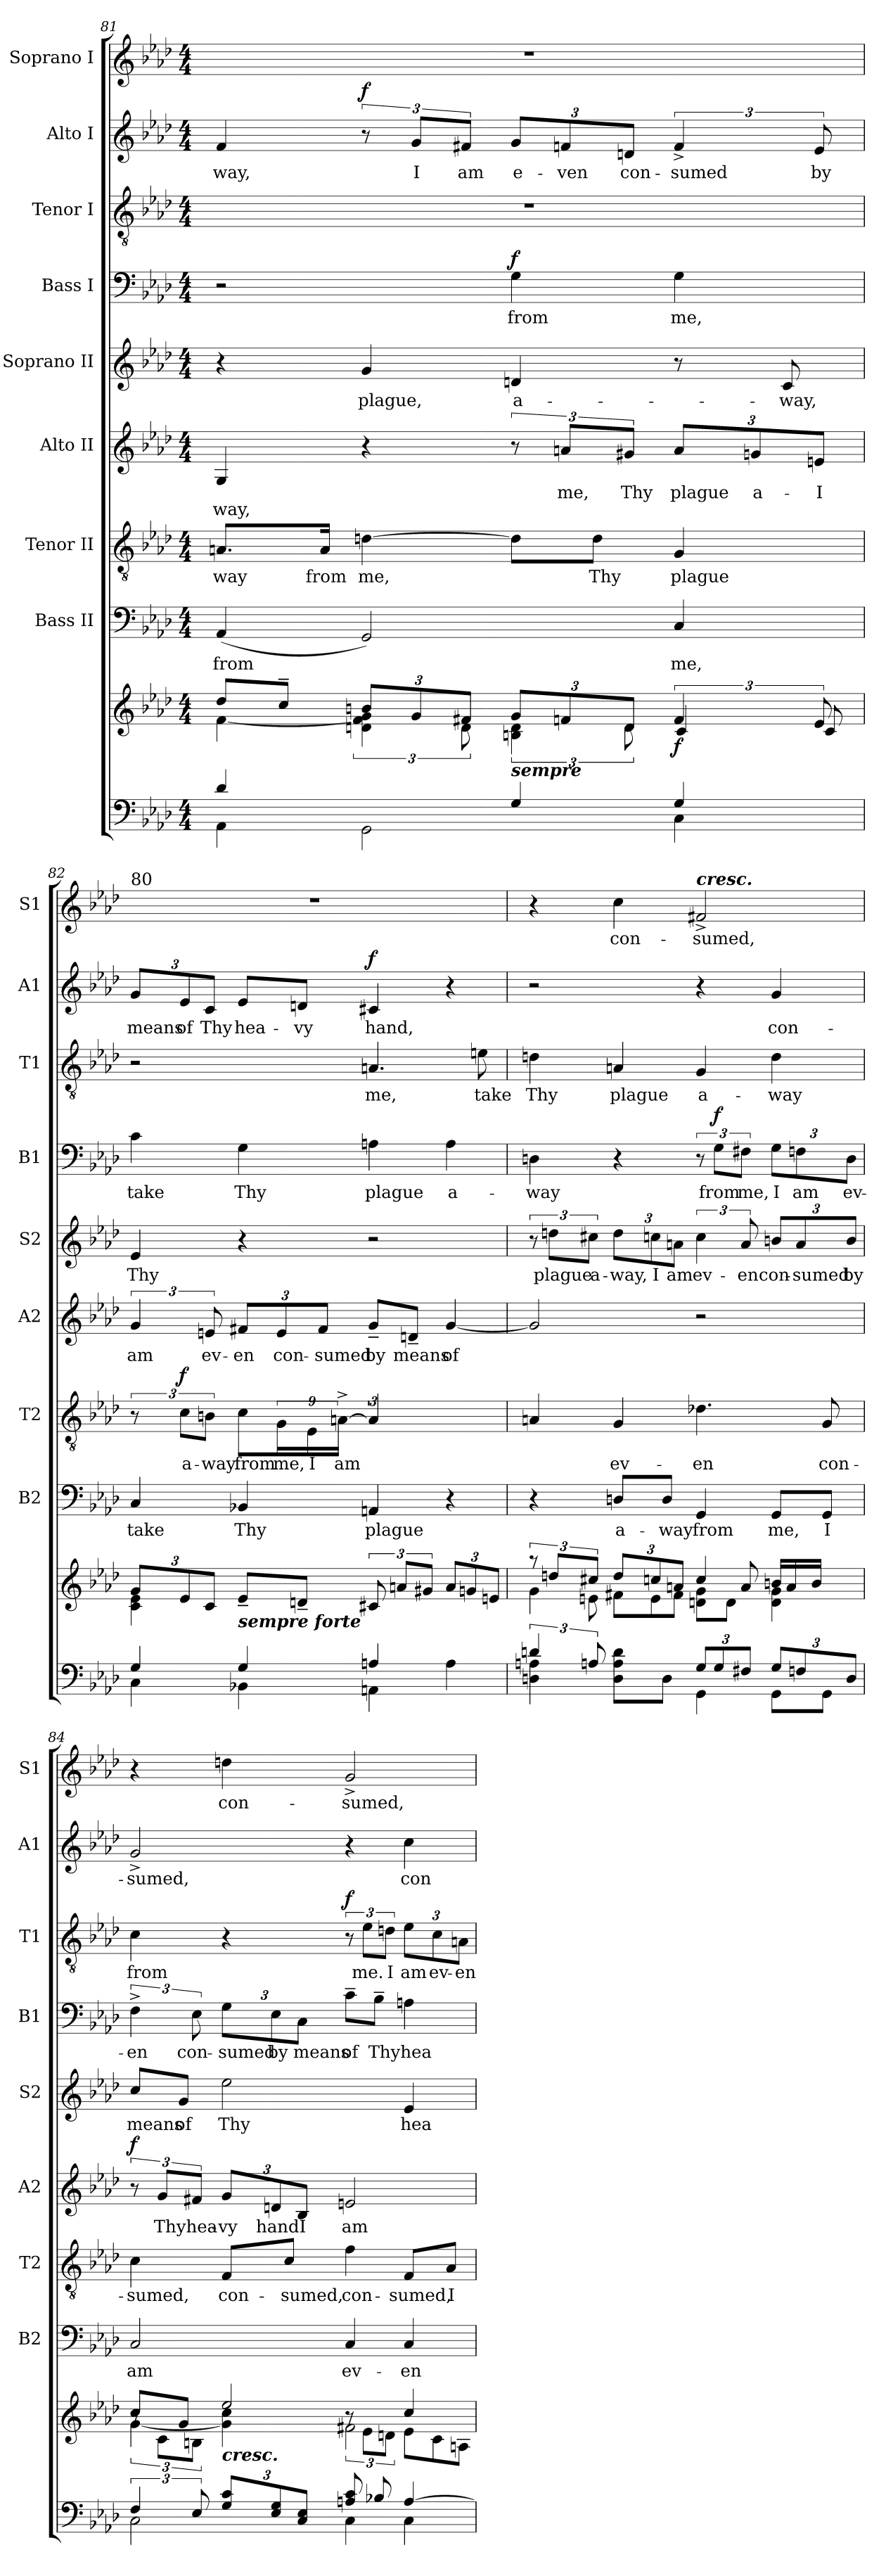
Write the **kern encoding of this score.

**kern	**kern	**dynam	**kern	**text	**kern	**text	**dynam	**kern	**text	**text	**dynam	**kern	**text	**kern	**text	**dynam	**kern	**text	**dynam	**kern	**text	**dynam	**kern	**text
*part10	*part9	*part9	*part8	*part8	*part7	*part7	*part7	*part6	*part6	*part6	*part6	*part5	*part5	*part4	*part4	*part4	*part3	*part3	*part3	*part2	*part2	*part2	*part1	*part1
*staff10	*staff9	*staff9	*staff8	*staff8	*staff7	*staff7	*staff7	*staff6	*staff6	*staff6	*staff6	*staff5	*staff5	*staff4	*staff4	*staff4	*staff3	*staff3	*staff3	*staff2	*staff2	*staff2	*staff1	*staff1
*	*	*	*I"Bass II	*	*I"Tenor II	*	*	*I"Alto II	*	*	*	*I"Soprano II	*	*I"Bass I	*	*	*I"Tenor I	*	*	*I"Alto I	*	*	*I"Soprano I	*
*	*	*	*I'B2	*	*I'T2	*	*	*I'A2	*	*	*	*I'S2	*	*I'B1	*	*	*I'T1	*	*	*I'A1	*	*	*I'S1	*
!!LO:PB:g=z
*clefF4	*clefG2	*	*clefF4	*	*clefGv2	*	*	*clefG2	*	*	*	*clefG2	*	*clefF4	*	*	*clefGv2	*	*	*clefG2	*	*	*clefG2	*
*k[b-e-a-d-]	*k[b-e-a-d-]	*	*k[b-e-a-d-]	*	*k[b-e-a-d-]	*	*	*k[b-e-a-d-]	*	*	*	*k[b-e-a-d-]	*	*k[b-e-a-d-]	*	*	*k[b-e-a-d-]	*	*	*k[b-e-a-d-]	*	*	*k[b-e-a-d-]	*
*A-:	*A-:	*	*A-:	*	*A-:	*	*	*A-:	*	*	*	*A-:	*	*A-:	*	*	*A-:	*	*	*A-:	*	*	*A-:	*
*M4/4	*M4/4	*	*M4/4	*	*M4/4	*	*	*M4/4	*	*	*	*M4/4	*	*M4/4	*	*	*M4/4	*	*	*M4/4	*	*	*M4/4	*
=81	=81	=81	=81	=81	=81	=81	=81	=81	=81	=81	=81	=81	=81	=81	=81	=81	=81	=81	=81	=81	=81	=81	=81	=81
*^	*^	*	*	*	*	*	*	*	*	*	*	*	*	*	*	*	*	*	*	*	*	*	*	*
!	!	!	!	!	!	!LO:LY:b	!	!LO:LY:b	!	!	!	!LO:LY:b	!	!	!	!	!	!	!	!	!	!	!LO:LY:b	!	!	!
4d-/	4AA-\	8dd-/L	[<4f\	.	(<4AA-/	from	8.An/L	-way	.	4G/	.	way,	.	4r	.	2r	.	.	1r	.	.	4f/	-way,	.	1r	.
.	.	8cc~>/J	.	.	.	.	.	.	.	.	.	.	.	.	.	.	.	.	.	.	.	.	.	.	.	.
!	!	!	!	!	!	!	!	!LO:LY:b	!	!	!	!	!	!	!	!	!	!	!	!	!	!	!	!	!	!
.	.	.	.	.	.	.	16A/Jk	from	.	.	.	.	.	.	.	.	.	.	.	.	.	.	.	.	.	.
!	!	!	!	!	!	!	!	!LO:LY:b	!	!	!	!	!	!	!LO:LY:b	!	!	!	!	!	!	!	!	!LO:DY:b	!	!
4ryy	2GG\	12bn/L	6d\ 6f\] 6g\	.	2GG/)	.	[4dn\	me,	.	4r	.	.	.	4g/	plague,	.	.	.	.	.	.	12r	.	f	.	.
!	!	!	!	!	!	!	!	!	!	!	!	!	!	!	!	!	!	!	!	!	!	!	!LO:LY:b	!	!	!
.	.	12g/	.	.	.	.	.	.	.	.	.	.	.	.	.	.	.	.	.	.	.	12g/L	I	.	.	.
!	!	!	!	!	!	!	!	!	!	!	!	!	!	!	!	!	!	!	!	!	!	!	!LO:LY:b	!	!	!
.	.	12f#X/J	12d\	.	.	.	.	.	.	.	.	.	.	.	.	.	.	.	.	.	.	12f#X/J	am	.	.	.
!LO:TX:a:Bi:t=sempre	!	!	!	!	!	!	!	!	!	!	!	!	!	!	!	!	!	!	!	!	!	!	!	!	!	!
!	!	!	!	!	!	!	!	!	!	!	!	!	!	!	!LO:LY:b	!	!LO:LY:b	!LO:DY:b	!	!	!	!	!LO:LY:b	!	!	!
4G/	.	12g/L	6Bn\ 6d\	.	.	.	8d\L]	.	.	12r	.	.	.	4dn/	a-	4G\	from	f	.	.	.	12g/L	e-	.	.	.
!	!	!	!	!	!	!	!	!	!	!	!LO:LY:b	!	!	!	!	!	!	!	!	!	!	!	!LO:LY:b	!	!	!
.	.	12fn/	.	.	.	.	.	.	.	12an/L	me,	.	.	.	.	.	.	.	.	.	.	12fn/	-ven	.	.	.
!	!	!	!	!	!	!	!	!LO:LY:b	!	!	!	!	!	!	!	!	!	!	!	!	!	!	!	!	!	!
.	.	.	.	.	.	.	8d\J	Thy	.	.	.	.	.	.	.	.	.	.	.	.	.	.	.	.	.	.
!	!	!	!	!	!	!	!	!	!	!	!LO:LY:b	!	!	!	!	!	!	!	!	!	!	!	!LO:LY:b	!	!	!
.	.	12d/J	12d\	.	.	.	.	.	.	12g#X/J	Thy	.	.	.	.	.	.	.	.	.	.	12dn/J	con-	.	.	.
*	*	*	*Xtuplet	*	*	*	*	*	*	*	*	*	*	*	*	*	*	*	*	*	*	*	*	*	*	*
!	!	!	!	!LO:DY:b	!	!LO:LY:b	!	!LO:LY:b	!	!	!LO:LY:b	!	!	!	!	!	!LO:LY:b	!	!	!	!	!	!LO:LY:b	!	!	!
4G/	4C\	6f/	6c/	f	4C/	me,	4G/	plague	.	12a/L	plague	.	.	8r	.	4G\	me,	.	.	.	.	6f^</	-sumed	.	.	.
!	!	!	!	!	!	!	!	!	!	!	!LO:LY:b	!	!	!	!	!	!	!	!	!	!	!	!	!	!	!
.	.	.	.	.	.	.	.	.	.	12gn/	a-	.	.	.	.	.	.	.	.	.	.	.	.	.	.	.
!	!	!	!	!	!	!	!	!	!	!	!	!	!	!	!LO:LY:b	!	!	!	!	!	!	!	!	!	!	!
.	.	.	.	.	.	.	.	.	.	.	.	.	.	8c/	-way,	.	.	.	.	.	.	.	.	.	.	.
!	!	!	!	!	!	!	!	!	!	!	!LO:LY:b	!	!	!	!	!	!	!	!	!	!	!	!LO:LY:b	!	!	!
.	.	12e-/	12c/	.	.	.	.	.	.	12en/J	-I	.	.	.	.	.	.	.	.	.	.	12e-/	by	.	.	.
=82	=82	=82	=82	=82	=82	=82	=82	=82	=82	=82	=82	=82	=82	=82	=82	=82	=82	=82	=82	=82	=82	=82	=82	=82	=82	=82
*	*	*tuplet	*	*	*	*	*	*	*	*	*	*	*	*	*	*	*	*	*	*	*	*	*	*	*	*
!	!	!	!	!	!	!	!	!	!	!	!	!	!	!	!	!	!	!	!	!	!	!	!	!	!LO:TX:a:t=80	!
!	!	!	!	!	!	!LO:LY:b	!	!	!	!	!LO:LY:b	!	!	!	!LO:LY:b	!	!LO:LY:b	!	!	!	!	!	!LO:LY:b	!	!	!
4G/	4C\	12g/L	4c\ 4e-\	.	4C/	take	12r	.	.	6g/	am	.	.	4e-/	Thy	4c\	take	.	2r	.	.	12g/L	means	.	1r	.
!	!	!	!	!	!	!	!	!LO:LY:b	!LO:DY:b	!	!	!	!	!	!	!	!	!	!	!	!	!	!LO:LY:b	!	!	!
.	.	12e-/	.	.	.	.	12c\L	a-	f	.	.	.	.	.	.	.	.	.	.	.	.	12e-/	of	.	.	.
!	!	!	!	!	!	!	!	!LO:LY:b	!	!	!LO:LY:b	!	!	!	!	!	!	!	!	!	!	!	!LO:LY:b	!	!	!
.	.	12c/J	.	.	.	.	12Bn\J	-way	.	12en/	ev-	.	.	.	.	.	.	.	.	.	.	12c/J	Thy	.	.	.
!	!	!	!	!	!	!LO:LY:b	!	!	!	!	!	!	!	!	!	!	!	!	!	!	!	!	!	!	!	!
*	*	*	*	*	*	*	*Xtuplet	*	*	*	*	*	*	*	*	*	*	*	*	*	*	*	*	*	*	*
!	!	!LO:TX:b:Bi:t=sempre forte	!	!	!	!	!	!	!	!	!	!	!	!	!	!	!	!	!	!	!	!	!	!	!	!
!	!	!	!	!	!	!	!	!LO:LY:b	!	!	!LO:LY:b	!	!	!	!	!	!LO:LY:b	!	!	!	!	!	!LO:LY:b	!	!	!
4G/	4BB-X\	8e-~>/L	4ryy	.	4BB-X/	Thy	12c\L	from	.	12f#X/L	-en	.	.	4r	.	4G\	Thy	.	.	.	.	8e-/L	hea-	.	.	.
*	*	*	*	*	*	*	*tuplet	*	*	*	*	*	*	*	*	*	*	*	*	*	*	*	*	*	*	*
!	!	!	!	!	!	!	!	!LO:LY:b	!	!	!LO:LY:b	!	!	!	!	!	!	!	!	!	!	!	!	!	!	!
.	.	.	.	.	.	.	18G\	me,	.	12e/	con-	.	.	.	.	.	.	.	.	.	.	.	.	.	.	.
!	!	!	!	!	!	!	!	!	!	!	!	!	!	!	!	!	!	!	!	!	!	!	!LO:LY:b	!	!	!
.	.	8dn~>/J	.	.	.	.	.	.	.	.	.	.	.	.	.	.	.	.	.	.	.	8dn/J	-vy	.	.	.
!	!	!	!	!	!	!	!	!LO:LY:b	!	!	!	!	!	!	!	!	!	!	!	!	!	!	!	!	!	!
.	.	.	.	.	.	.	18E-\	I	.	.	.	.	.	.	.	.	.	.	.	.	.	.	.	.	.	.
!	!	!	!	!	!	!	!	!	!	!	!LO:LY:b	!	!	!	!	!	!	!	!	!	!	!	!	!	!	!
.	.	.	.	.	.	.	.	.	.	12f#/J	-sumed	.	.	.	.	.	.	.	.	.	.	.	.	.	.	.
!	!	!	!	!	!	!	!	!LO:LY:b	!	!	!	!	!	!	!	!	!	!	!	!	!	!	!	!	!	!
.	.	.	.	.	.	.	[18An^<\Jk	am	.	.	.	.	.	.	.	.	.	.	.	.	.	.	.	.	.	.
!	!	!	!	!	!	!LO:LY:b	!	!	!	!	!LO:LY:b	!	!	!	!	!	!LO:LY:b	!	!	!LO:LY:b	!	!	!LO:LY:b	!LO:DY:b	!	!
4An/	4AAn\	12c#X/	2ryy	.	4AAn/	plague	6A/]	.	.	8g~</L	by	.	.	2r	.	4An\	plague	.	4.An/	me,	.	4c#X/	hand,	f	.	.
.	.	12an/L	.	.	.	.	.	.	.	.	.	.	.	.	.	.	.	.	.	.	.	.	.	.	.	.
!	!	!	!	!	!	!	!	!	!	!	!LO:LY:b	!	!	!	!	!	!	!	!	!	!	!	!	!	!	!
.	.	.	.	.	.	.	.	.	.	8dn~</J	means	.	.	.	.	.	.	.	.	.	.	.	.	.	.	.
.	.	12g#X/J	.	.	.	.	3ryy	.	.	.	.	.	.	.	.	.	.	.	.	.	.	.	.	.	.	.
!	!	!	!	!	!	!	!	!	!	!	!LO:LY:b	!	!	!	!	!	!LO:LY:b	!	!	!	!	!	!	!	!	!
4A\	4ryy	12a/L	.	.	4r	.	.	.	.	[4g/	of	.	.	.	.	4A\	a-	.	.	.	.	4r	.	.	.	.
.	.	12gn/	.	.	.	.	.	.	.	.	.	.	.	.	.	.	.	.	.	.	.	.	.	.	.	.
!	!	!	!	!	!	!	!	!	!	!	!	!	!	!	!	!	!	!	!	!LO:LY:b	!	!	!	!	!	!
.	.	.	.	.	.	.	.	.	.	.	.	.	.	.	.	.	.	.	8en\	take	.	.	.	.	.	.
.	.	12en/J	.	.	.	.	.	.	.	.	.	.	.	.	.	.	.	.	.	.	.	.	.	.	.	.
!!LO:LB:g=z
=83	=83	=83	=83	=83	=83	=83	=83	=83	=83	=83	=83	=83	=83	=83	=83	=83	=83	=83	=83	=83	=83	=83	=83	=83	=83	=83
*	*	*	*Xtuplet	*	*	*	*	*	*	*	*	*	*	*	*	*	*	*	*	*	*	*	*	*	*	*
!	!	!	!	!	!	!	!	!	!	!	!	!	!	!	!	!	!LO:LY:b	!	!	!LO:LY:b	!	!	!	!	!	!
6dn/	4Dn\ 4An\	12raa	6g\	.	4r	.	4A/	.	.	2g/]	.	.	.	12r	.	4Dn\	-way	.	4dn\	Thy	.	2r	.	.	4r	.
!	!	!	!	!	!	!	!	!	!	!	!	!	!	!	!LO:LY:b	!	!	!	!	!	!	!	!	!	!	!
.	.	12ddn/L	.	.	.	.	.	.	.	.	.	.	.	12ddn\L	plague	.	.	.	.	.	.	.	.	.	.	.
!	!	!	!	!	!	!	!	!	!	!	!	!	!	!	!LO:LY:b	!	!	!	!	!	!	!	!	!	!	!
12An/	.	12cc#X/J	12en\	.	.	.	.	.	.	.	.	.	.	12cc#X\J	a-	.	.	.	.	.	.	.	.	.	.	.
*	*	*tuplet	*	*	*	*	*	*	*	*	*	*	*	*	*	*	*	*	*	*	*	*	*	*	*	*
!	!	!	!	!	!	!LO:LY:b	!	!LO:LY:b	!	!	!	!	!	!	!LO:LY:b	!	!	!	!	!LO:LY:b	!	!	!	!	!	!LO:LY:b
8D\ 8A\ 8d\L	4ryy	12dd/L	12f#X\L	.	8Dn/L	a-	4G/	ev-	.	.	.	.	.	12dd\L	-way,	4r	.	.	4An/	plague	.	.	.	.	4cc\	con-
!	!	!	!	!	!	!	!	!	!	!	!	!	!	!	!LO:LY:b	!	!	!	!	!	!	!	!	!	!	!
.	.	12ccn/	12e\	.	.	.	.	.	.	.	.	.	.	12ccn\	I	.	.	.	.	.	.	.	.	.	.	.
!	!	!	!	!	!	!LO:LY:b	!	!	!	!	!	!	!	!	!	!	!	!	!	!	!	!	!	!	!	!
8D\J	.	.	.	.	8D/J	-way	.	.	.	.	.	.	.	.	.	.	.	.	.	.	.	.	.	.	.	.
!	!	!	!	!	!	!	!	!	!	!	!	!	!	!	!LO:LY:b	!	!	!	!	!	!	!	!	!	!	!
.	.	12an/J	12f#\J	.	.	.	.	.	.	.	.	.	.	12an\J	am	.	.	.	.	.	.	.	.	.	.	.
*	*	*Xtuplet	*	*	*	*	*	*	*	*	*	*	*	*	*	*	*	*	*	*	*	*	*	*	*	*
!	!	!	!	!	!	!	!	!	!	!	!	!	!	!	!	!	!	!	!	!	!	!	!	!	!LO:TX:a:Bi:t=cresc.	!
!	!	!	!	!	!	!LO:LY:b	!	!LO:LY:b	!	!	!	!	!	!	!LO:LY:b	!	!	!	!	!LO:LY:b	!	!	!	!	!	!LO:LY:b
12G/L	4GG\	6cc/	8dn\ 8g\L	.	4GG/	from	4.d-X\	-en	.	2r	.	.	.	6cc\	ev-	12r	.	.	4G/	a-	.	4r	.	.	2f#X^</	-sumed,
!	!	!	!	!	!	!	!	!	!	!	!	!	!	!	!	!	!LO:LY:b	!LO:DY:b	!	!	!	!	!	!	!	!
12G/	.	.	.	.	.	.	.	.	.	.	.	.	.	.	.	12G\L	from	f	.	.	.	.	.	.	.	.
.	.	.	8d\J	.	.	.	.	.	.	.	.	.	.	.	.	.	.	.	.	.	.	.	.	.	.	.
!	!	!	!	!	!	!	!	!	!	!	!	!	!	!	!LO:LY:b	!	!LO:LY:b	!	!	!	!	!	!	!	!	!
12F#X/J	.	12a/	.	.	.	.	.	.	.	.	.	.	.	12a/	-en	12F#X\J	me,	.	.	.	.	.	.	.	.	.
!	!	!	!	!	!	!LO:LY:b	!	!	!	!	!	!	!	!	!LO:LY:b	!	!LO:LY:b	!	!	!LO:LY:b	!	!	!LO:LY:b	!	!	!
12G/L	8GG\L	18bn/L	4d\ 4g\	.	8GG/L	me,	.	.	.	.	.	.	.	12bn/L	con-	12G\L	I	.	4d\	-way	.	4g/	con-	.	.	.
.	.	18a/	.	.	.	.	.	.	.	.	.	.	.	.	.	.	.	.	.	.	.	.	.	.	.	.
!	!	!	!	!	!	!	!	!	!	!	!	!	!	!	!LO:LY:b	!	!LO:LY:b	!	!	!	!	!	!	!	!	!
12Fn/	.	.	.	.	.	.	.	.	.	.	.	.	.	12a/	-sumed	12Fn\	am	.	.	.	.	.	.	.	.	.
.	.	18b/J	.	.	.	.	.	.	.	.	.	.	.	.	.	.	.	.	.	.	.	.	.	.	.	.
!	!	!	!	!	!	!LO:LY:b	!	!LO:LY:b	!	!	!	!	!	!	!	!	!	!	!	!	!	!	!	!	!	!
.	8GG\J	.	.	.	8GG/J	I	8G/	con-	.	.	.	.	.	.	.	.	.	.	.	.	.	.	.	.	.	.
!	!	!	!	!	!	!	!	!	!	!	!	!	!	!	!LO:LY:b	!	!LO:LY:b	!	!	!	!	!	!	!	!	!
12D/J	.	12ryy	.	.	.	.	.	.	.	.	.	.	.	12b/J	by	12D\J	ev-	.	.	.	.	.	.	.	.	.
=84	=84	=84	=84	=84	=84	=84	=84	=84	=84	=84	=84	=84	=84	=84	=84	=84	=84	=84	=84	=84	=84	=84	=84	=84	=84	=84
*	*	*	*^	*	*	*	*	*	*	*	*	*	*	*	*	*	*	*	*	*	*	*	*	*	*	*
*	*	*	*	*tuplet	*	*	*	*	*	*	*	*	*	*	*	*	*	*	*	*	*	*	*	*	*	*	*
!	!	!	!	!	!	!	!LO:LY:b	!	!LO:LY:b	!	!	!	!	!LO:DY:b	!	!LO:LY:b	!	!LO:LY:b	!	!	!LO:LY:b	!	!	!LO:LY:b	!	!	!
6F/	2C\	8cc/L	[<4g\	12r	.	2C/	am	4c\	-sumed,	.	12r	.	.	f	8cc/L	means	6F^>\	-en	.	4c\	from	.	2g^</	-sumed,	.	4r	.
!	!	!	!	!	!	!	!	!	!	!	!	!LO:LY:b	!	!	!	!	!	!	!	!	!	!	!	!	!	!	!
.	.	.	.	12c\L	.	.	.	.	.	.	12g/L	Thy	.	.	.	.	.	.	.	.	.	.	.	.	.	.	.
!	!	!	!	!	!	!	!	!	!	!	!	!	!	!	!	!LO:LY:b	!	!	!	!	!	!	!	!	!	!	!
.	.	8g/J	.	.	.	.	.	.	.	.	.	.	.	.	8g/J	of	.	.	.	.	.	.	.	.	.	.	.
!	!	!	!	!	!	!	!	!	!	!	!	!LO:LY:b	!	!	!	!	!	!LO:LY:b	!	!	!	!	!	!	!	!	!
12E-/	.	.	.	12Bn\J	.	.	.	.	.	.	12f#X/J	hea-	.	.	.	.	12E-\	con-	.	.	.	.	.	.	.	.	.
!	!	!LO:TX:b:Bi:t=cresc.	!	!	!	!	!	!	!	!	!	!	!	!	!	!	!	!	!	!	!	!	!	!	!	!	!
!	!	!	!	!	!	!	!	!	!LO:LY:b	!	!	!LO:LY:b	!	!	!	!LO:LY:b	!	!LO:LY:b	!	!	!	!	!	!	!	!	!LO:LY:b
12G/ 12c/L	.	2ee-/	4g\] 4cc\	4ryy	.	.	.	8F/L	con-	.	12g/L	-vy	.	.	2ee-\	Thy	12G\L	-sumed	.	4r	.	.	.	.	.	4ddn\	con-
!	!	!	!	!	!	!	!	!	!	!	!	!LO:LY:b	!	!	!	!	!	!LO:LY:b	!	!	!	!	!	!	!	!	!
12E-/ 12G/	.	.	.	.	.	.	.	.	.	.	12dn/	hand	.	.	.	.	12E-\	by	.	.	.	.	.	.	.	.	.
!	!	!	!	!	!	!	!	!	!LO:LY:b	!	!	!	!	!	!	!	!	!	!	!	!	!	!	!	!	!	!
.	.	.	.	.	.	.	.	8c/J	-sumed,	.	.	.	.	.	.	.	.	.	.	.	.	.	.	.	.	.	.
!	!	!	!	!	!	!	!	!	!	!	!	!LO:LY:b	!	!	!	!	!	!LO:LY:b	!	!	!	!	!	!	!	!	!
12C/ 12E-/J	.	.	.	.	.	.	.	.	.	.	12B-/J	I	.	.	.	.	12C\J	means	.	.	.	.	.	.	.	.	.
!	!	!	!	!	!	!	!LO:LY:b	!	!LO:LY:b	!	!	!LO:LY:b	!	!	!	!	!	!LO:LY:b	!	!	!	!LO:DY:b	!	!	!	!	!LO:LY:b
8An/ 8c/	4C\	.	2f#X\	12r	.	4C/	ev-	4f\	con-	.	2en/	am	.	.	.	.	8c~>\L	of	.	12r	.	f	4r	.	.	2g^</	-sumed,
!	!	!	!	!	!	!	!	!	!	!	!	!	!	!	!	!	!	!	!	!	!LO:LY:b	!	!	!	!	!	!
.	.	.	.	12e-\L	.	.	.	.	.	.	.	.	.	.	.	.	.	.	.	12e-\L	me.	.	.	.	.	.	.
!	!	!	!	!	!	!	!	!	!	!	!	!	!	!	!	!	!	!LO:LY:b	!	!	!	!	!	!	!	!	!
8B-X/	.	.	.	.	.	.	.	.	.	.	.	.	.	.	.	.	8B-~>\J	Thy	.	.	.	.	.	.	.	.	.
!	!	!	!	!	!	!	!	!	!	!	!	!	!	!	!	!	!	!	!	!	!LO:LY:b	!	!	!	!	!	!
.	.	.	.	12dn\J	.	.	.	.	.	.	.	.	.	.	.	.	.	.	.	12dn\J	I	.	.	.	.	.	.
!	!	!	!	!	!	!	!LO:LY:b	!	!LO:LY:b	!	!	!	!	!	!	!LO:LY:b	!	!LO:LY:b	!	!	!LO:LY:b	!	!	!LO:LY:b	!	!	!
[>4A/	4C\	12e-\L	.	4cc/	.	4C/	-en	8F/L	-sumed,	.	.	.	.	.	4e-/	hea-	4An\	hea-	.	12e-\L	am	.	4cc\	con-	.	.	.
!	!	!	!	!	!	!	!	!	!	!	!	!	!	!	!	!	!	!	!	!	!LO:LY:b	!	!	!	!	!	!
.	.	12c\	.	.	.	.	.	.	.	.	.	.	.	.	.	.	.	.	.	12c\	ev-	.	.	.	.	.	.
!	!	!	!	!	!	!	!	!	!LO:LY:b	!	!	!	!	!	!	!	!	!	!	!	!	!	!	!	!	!	!
.	.	.	.	.	.	.	.	8A-/J	I	.	.	.	.	.	.	.	.	.	.	.	.	.	.	.	.	.	.
!	!	!	!	!	!	!	!	!	!	!	!	!	!	!	!	!	!	!	!	!	!LO:LY:b	!	!	!	!	!	!
.	.	12An\J	.	.	.	.	.	.	.	.	.	.	.	.	.	.	.	.	.	12An\J	-en	.	.	.	.	.	.
*v	*v	*	*	*	*	*	*	*	*	*	*	*	*	*	*	*	*	*	*	*	*	*	*	*	*	*	*
*	*v	*v	*v	*	*	*	*	*	*	*	*	*	*	*	*	*	*	*	*	*	*	*	*	*	*	*
=	=	=	=	=	=	=	=	=	=	=	=	=	=	=	=	=	=	=	=	=	=	=	=	=
*-	*-	*-	*-	*-	*-	*-	*-	*-	*-	*-	*-	*-	*-	*-	*-	*-	*-	*-	*-	*-	*-	*-	*-	*-
